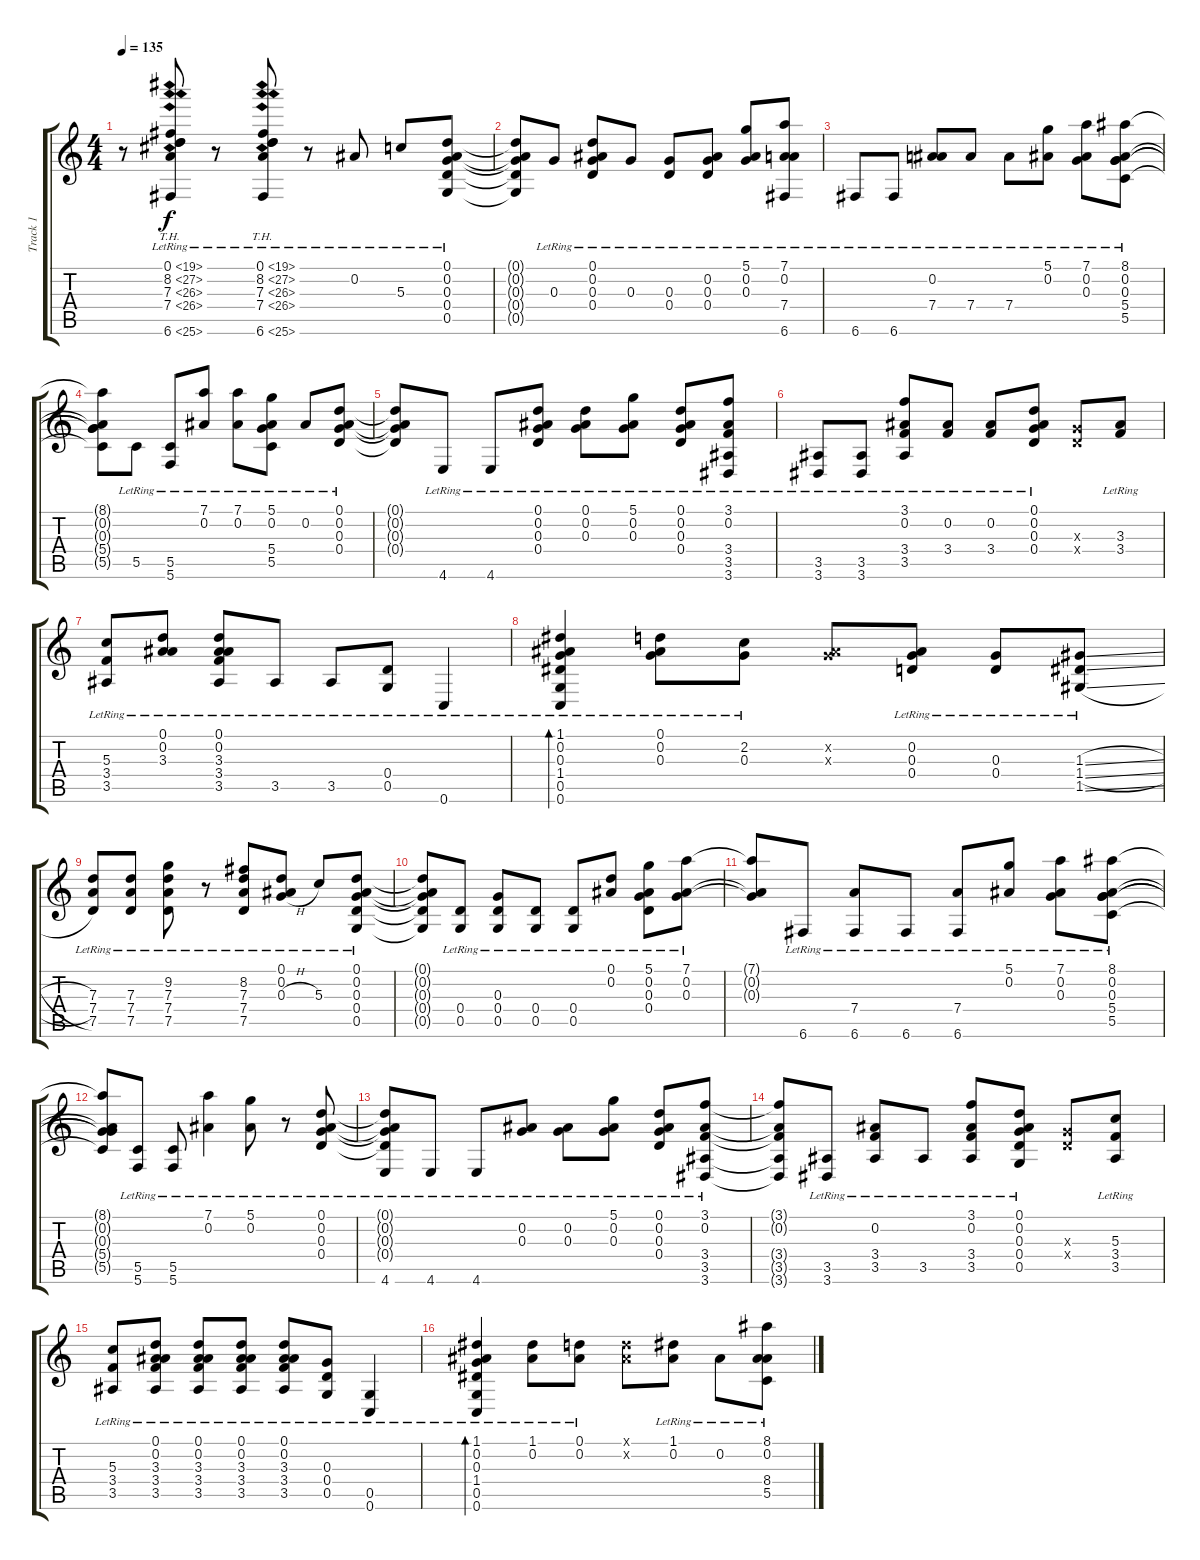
\track ("Track 1" "Track 1") {instrument acousticguitarsteel}
\staff {score tabs}
\tuning (D4 Bb3 G3 D3 G2 C2) {hide}
\ts (4 4)
\tempo 135
\clef g2
\ks c
r.8{dy f} (0.1{th 19 lr} 8.2{th 19 lr} 7.3{th 19 lr} 7.4{th 19 lr} 6.6{th 19 lr}).8 r.8 (0.1{th 19 lr} 8.2{th 19 lr} 7.3{th 19 lr} 7.4{th 19 lr} 6.6{th 19 lr}).8 r.8 0.2{lr}.8 5.3{lr}.8 (0.1{lr} 0.2{lr} 0.3{lr} 0.4{lr} 0.5{lr}).8 |
(0.1{t} 0.2{t} 0.3{t} 0.4{t} 0.5{t}).8 0.3{lr}.8 (0.1{lr} 0.2{lr} 0.3{lr} 0.4{lr}).8 0.3{lr}.8 (0.3{lr} 0.4{lr}).8 (0.2{lr} 0.3{lr} 0.4{lr}).8 (5.1{lr} 0.2{lr} 0.3{lr}).8 (7.1{lr} 0.2{lr} 7.4{lr} 6.6{lr}).8 |
6.6{lr}.8 6.6{lr}.8 (0.2{lr} 7.4{lr}).8 7.4{lr}.8 7.4{lr}.8 (5.1{lr} 0.2{lr}).8 (7.1{lr} 0.2{lr} 0.3{lr}).8 (8.1{lr} 0.2{lr} 0.3{lr} 5.4{lr} 5.5{lr}).8 |
(8.1{t} 0.2{t} 0.3{t} 5.4{t} 5.5{t}).8 5.5{lr}.8 (5.5{lr} 5.6{lr}).8 (7.1{lr} 0.2{lr}).8 (7.1{lr} 0.2{lr}).8 (5.1{lr} 0.2{lr} 5.4{lr} 5.5{lr}).8 0.2{lr}.8 (0.1{lr} 0.2{lr} 0.3{lr} 0.4{lr}).8 |
(0.1{t} 0.2{t} 0.3{t} 0.4{t}).8 4.6{lr}.8 4.6{lr}.8 (0.1{lr} 0.2{lr} 0.3{lr} 0.4{lr}).8 (0.1{lr} 0.2{lr} 0.3{lr}).8 (5.1{lr} 0.2{lr} 0.3{lr}).8 (0.1{lr} 0.2{lr} 0.3{lr} 0.4{lr}).8 (3.1{lr} 0.2{lr} 3.4{lr} 3.5{lr} 3.6{lr}).8 |
(3.5{lr} 3.6{lr}).8 (3.5{lr} 3.6{lr}).8 (3.1{lr} 0.2{lr} 3.4{lr} 3.5{lr}).8 (0.2{lr} 3.4{lr}).8 (0.2{lr} 3.4{lr}).8 (0.1{lr} 0.2{lr} 0.3{lr} 0.4{lr}).8 (0.3{x} 0.4{x}).8 (3.3{lr} 3.4{lr}).8 |
(5.3{lr} 3.4{lr} 3.5{lr}).8 (0.1{lr} 0.2{lr} 3.3{lr}).8 (0.1{lr} 0.2{lr} 3.3{lr} 3.4{lr} 3.5{lr}).8 3.5{lr}.8 3.5{lr}.8 (0.4{lr} 0.5{lr}).8 0.6{lr}.4 |
(1.1{lr} 0.2{lr} 0.3{lr} 1.4{lr} 0.5{lr} 0.6{lr}).4{bd 60} (0.1{lr} 0.2{lr} 0.3{lr}).8 (2.2{lr} 0.3{lr}).8 (0.2{x} 0.3{x}).8 (0.2{lr} 0.3{lr} 0.4{lr}).8 (0.3{lr} 0.4{lr}).8 (1.3{sl lr} 1.4{sl lr} 1.5{sl lr}).8 |
(7.3{lr} 7.4{lr} 7.5{lr}).8 (7.3{lr} 7.4{lr} 7.5{lr}).8 (9.2{lr} 7.3{lr} 7.4{lr} 7.5{lr}).8 r.8 (8.2{lr} 7.3{lr} 7.4{lr} 7.5{lr}).8 (0.1{lr} 0.2{lr} 0.3{h lr}).8 5.3{lr}.8 (0.1{lr} 0.2{lr} 0.3{lr} 0.4{lr} 0.5{lr}).8 |
(0.1{t} 0.2{t} 0.3{t} 0.4{t} 0.5{t}).8 (0.4{lr} 0.5{lr}).8 (0.3{lr} 0.4{lr} 0.5{lr}).8 (0.4{lr} 0.5{lr}).8 (0.4{lr} 0.5{lr}).8 (0.1{lr} 0.2{lr}).8 (5.1{lr} 0.2{lr} 0.3{lr} 0.4{lr}).8 (7.1{lr} 0.2{lr} 0.3{lr}).8 |
(7.1{t} 0.2{t} 0.3{t}).8 6.6{lr}.8 (7.4{lr} 6.6{lr}).8 6.6{lr}.8 (7.4{lr} 6.6{lr}).8 (5.1{lr} 0.2{lr}).8 (7.1{lr} 0.2{lr} 0.3{lr}).8 (8.1{lr} 0.2{lr} 0.3{lr} 5.4{lr} 5.5{lr}).8 |
(8.1{t} 0.2{t} 0.3{t} 5.4{t} 5.5{t}).8 (5.5{lr} 5.6{lr}).8 (5.5{lr} 5.6{lr}).8 (7.1{lr} 0.2{lr}).4 (5.1{lr} 0.2{lr}).8 r.8 (0.1{lr} 0.2{lr} 0.3{lr} 0.4{lr}).8 |
(0.1{t} 0.2{t} 0.3{t} 0.4{t} 4.6{lr}).8 4.6{lr}.8 4.6{lr}.8 (0.2{lr} 0.3{lr}).8 (0.2{lr} 0.3{lr}).8 (5.1{lr} 0.2{lr} 0.3{lr}).8 (0.1{lr} 0.2{lr} 0.3{lr} 0.4{lr}).8 (3.1{lr} 0.2{lr} 3.4{lr} 3.5{lr} 3.6{lr}).8 |
(3.1{t} 0.2{t} 3.4{t} 3.5{t} 3.6{t}).8 (3.5{lr} 3.6{lr}).8 (0.2{lr} 3.4{lr} 3.5{lr}).8 3.5{lr}.8 (3.1{lr} 0.2{lr} 3.4{lr} 3.5{lr}).8 (0.1{lr} 0.2{lr} 0.3{lr} 0.4{lr} 0.5{lr}).8 (0.3{x} 0.4{x}).8 (5.3{lr} 3.4{lr} 3.5{lr}).8 |
(5.3{lr} 3.4{lr} 3.5{lr}).8 (0.1{lr} 0.2{lr} 3.3{lr} 3.4{lr} 3.5{lr}).8 (0.1{lr} 0.2{lr} 3.3{lr} 3.4{lr} 3.5{lr}).8 (0.1{lr} 0.2{lr} 3.3{lr} 3.4{lr} 3.5{lr}).8 (0.1{lr} 0.2{lr} 3.3{lr} 3.4{lr} 3.5{lr}).8 (0.3{lr} 0.4{lr} 0.5{lr}).8 (0.5{lr} 0.6{lr}).4 |
(1.1{lr} 0.2{lr} 0.3{lr} 1.4{lr} 0.5{lr} 0.6{lr}).4{bd 60} (1.1{lr} 0.2{lr}).8 (0.1{lr} 0.2{lr}).8 (0.1{x} 0.2{x}).8 (1.1{lr} 0.2{lr}).8 0.2{lr}.8 (8.1{lr} 0.2{lr} 8.4{lr} 5.5{lr}).8
